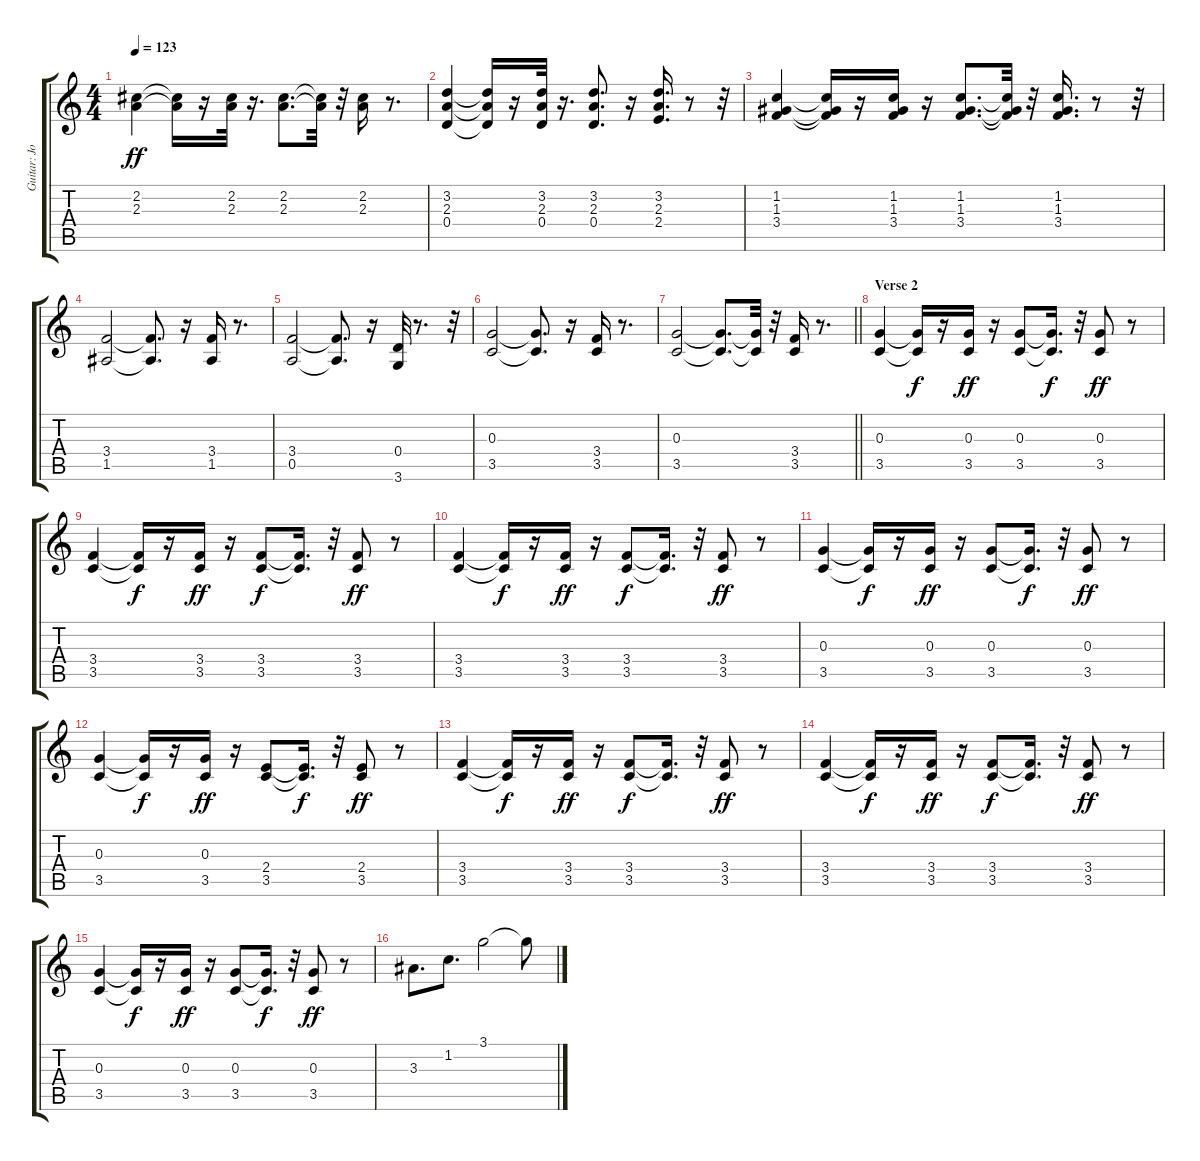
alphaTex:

\track ("Guitar: Joey Hunting" "Guitar: Jo") {instrument overdrivenguitar}
\staff {score tabs}
\tuning (E4 B3 G3 D3 A2 E2) {hide}
\ts (4 4)
\tempo 123
\clef g2
\ks c
(2.2 2.3).4{dy ff} (2.2{t} 2.3{t}).16 r.16 (2.2 2.3).32 r.16{d} (2.2 2.3).8{d} (2.2{t} 2.3{t}).32 r.32 (2.2 2.3).16 r.8{d} |
(3.2 2.3 0.4).4 (3.2{t} 2.3{t} 0.4{t}).16 r.16 (3.2 2.3 0.4).32 r.16{d} (3.2 2.3 0.4).8{d} r.16 (3.2 2.3 2.4).16{d} r.8 r.32 |
(1.2 1.3 3.4).4 (1.2{t} 1.3{t} 3.4{t}).16 r.16 (1.2 1.3 3.4).16 r.16 (1.2 1.3 3.4).8{d} (1.2{t} 1.3{t} 3.4{t}).32 r.32 (1.2 1.3 3.4).16{d} r.8 r.32 |
(3.4 1.5).2 (3.4{t} 1.5{t}).8{d} r.16 (3.4 1.5).16 r.8{d} |
(3.4 0.5).2 (3.4{t} 0.5{t}).8{d} r.16 (0.4 3.6).32 r.8{d} r.32 |
(0.3 3.5).2 (0.3{t} 3.5{t}).8{d} r.16 (3.4 3.5).16 r.8{d} |
\barLineRight lightlight
(0.3 3.5).2 (0.3{t} 3.5{t}).8{d} (0.3{t} 3.5{t}).32 r.32 (3.4 3.5).16 r.8{d} |
\section ("" "Verse 2")
(0.3 3.5).4 (0.3{t} 3.5{t}).16{dy f} r.16 (0.3 3.5).16{dy ff} r.16 (0.3 3.5).8 (0.3{t} 3.5{t}).16{d dy f} r.32 (0.3 3.5).8{dy ff} r.8 |
(3.4 3.5).4 (3.4{t} 3.5{t}).16{dy f} r.16 (3.4 3.5).16{dy ff} r.16 (3.4 3.5).8{dy f} (3.4{t} 3.5{t}).16{d} r.32 (3.4 3.5).8{dy ff} r.8 |
(3.4 3.5).4 (3.4{t} 3.5{t}).16{dy f} r.16 (3.4 3.5).16{dy ff} r.16 (3.4 3.5).8{dy f} (3.4{t} 3.5{t}).16{d} r.32 (3.4 3.5).8{dy ff} r.8 |
(0.3 3.5).4 (0.3{t} 3.5{t}).16{dy f} r.16 (0.3 3.5).16{dy ff} r.16 (0.3 3.5).8 (0.3{t} 3.5{t}).16{d dy f} r.32 (0.3 3.5).8{dy ff} r.8 |
(0.3 3.5).4 (0.3{t} 3.5{t}).16{dy f} r.16 (0.3 3.5).16{dy ff} r.16 (2.4 3.5).8 (2.4{t} 3.5{t}).16{d dy f} r.32 (2.4 3.5).8{dy ff} r.8 |
(3.4 3.5).4 (3.4{t} 3.5{t}).16{dy f} r.16 (3.4 3.5).16{dy ff} r.16 (3.4 3.5).8{dy f} (3.4{t} 3.5{t}).16{d} r.32 (3.4 3.5).8{dy ff} r.8 |
(3.4 3.5).4 (3.4{t} 3.5{t}).16{dy f} r.16 (3.4 3.5).16{dy ff} r.16 (3.4 3.5).8{dy f} (3.4{t} 3.5{t}).16{d} r.32 (3.4 3.5).8{dy ff} r.8 |
(0.3 3.5).4 (0.3{t} 3.5{t}).16{dy f} r.16 (0.3 3.5).16{dy ff} r.16 (0.3 3.5).8 (0.3{t} 3.5{t}).16{d dy f} r.32 (0.3 3.5).8{dy ff} r.8 |
3.3.8{d} 1.2.8{d} 3.1.2 3.1{t}.8
